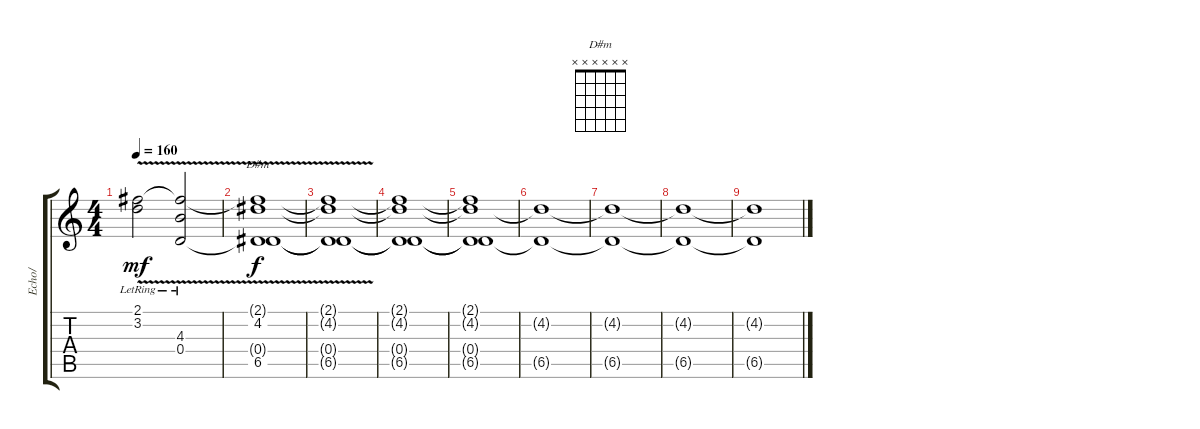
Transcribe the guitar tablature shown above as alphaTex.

\track ("     Echo/Flanger" "     Echo/") {instrument electricguitarjazz}
\staff {score tabs}
\tuning (E4 B3 G3 D3 A2 E2) {hide}
\chord ("D#m" x x x x x x)
\ts (4 4)
\tempo 160
\clef g2
\ks c
(2.1{v lr} 3.2{v lr}).2{dy mf} (2.1{t} 4.3{v} 0.4{v lr}).2 |
(2.1{t} 4.2{v} 0.4{t} 6.5{v}).1{ch "D#m" dy f} |
(2.1{t} 4.2{t} 0.4{t} 6.5{t}).1{volume 0} |
(2.1{t} 4.2{t} 0.4{t} 6.5{t}).1 |
(2.1{t} 4.2{t} 0.4{t} 6.5{t}).1 |
(4.2{t} 6.5{t}).1 |
(4.2{t} 6.5{t}).1 |
(4.2{t} 6.5{t}).1 |
(4.2{t} 6.5{t}).1
